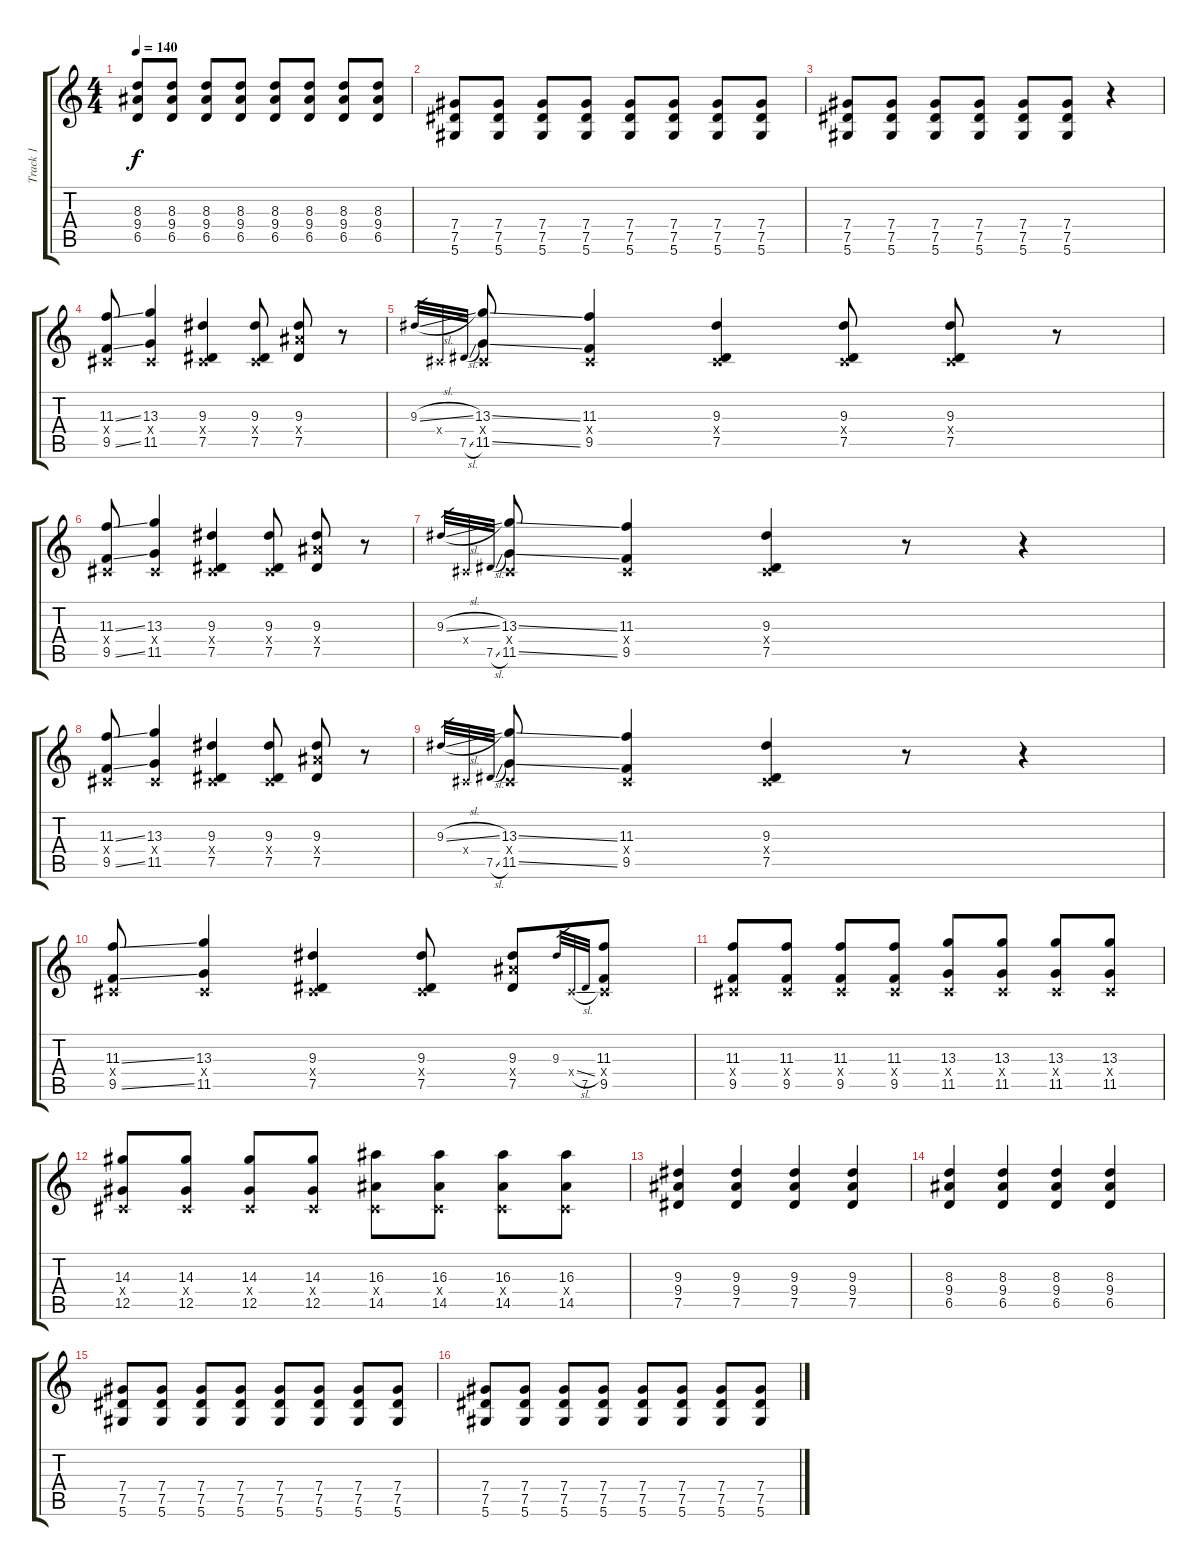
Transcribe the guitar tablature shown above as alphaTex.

\track ("Track 1" "Track 1") {instrument electricguitarclean}
\staff {score tabs}
\tuning (Eb4 Bb3 Gb3 Db3 Ab2 Eb2) {hide}
\ts (4 4)
\tempo 140
\clef g2
\ks c
(8.3 9.4 6.5).8{dy f} (8.3 9.4 6.5).8 (8.3 9.4 6.5).8 (8.3 9.4 6.5).8 (8.3 9.4 6.5).8 (8.3 9.4 6.5).8 (8.3 9.4 6.5).8 (8.3 9.4 6.5).8 |
(7.4 7.5 5.6).8 (7.4 7.5 5.6).8 (7.4 7.5 5.6).8 (7.4 7.5 5.6).8 (7.4 7.5 5.6).8 (7.4 7.5 5.6).8 (7.4 7.5 5.6).8 (7.4 7.5 5.6).8 |
(7.4 7.5 5.6).8 (7.4 7.5 5.6).8 (7.4 7.5 5.6).8 (7.4 7.5 5.6).8 (7.4 7.5 5.6).8 (7.4 7.5 5.6).8 r.4 |
(11.3{ss} 0.4{x} 9.5{ss}).8{instrument distortionguitar} (13.3 0.4{x} 11.5).4 (9.3 0.4{x} 7.5).4 (9.3 0.4{x} 7.5).8 (9.3 9.4{x} 7.5).8 r.8 |
9.3{sl}.32{gr} 0.4{x}.32{gr} 7.5{sl}.32{gr} (13.3{ss} 0.4{x} 11.5{ss}).8 (11.3 0.4{x} 9.5).4 (9.3 0.4{x} 7.5).4 (9.3 0.4{x} 7.5).8 (9.3 0.4{x} 7.5).8 r.8 |
(11.3{ss} 0.4{x} 9.5{ss}).8{instrument distortionguitar} (13.3 0.4{x} 11.5).4 (9.3 0.4{x} 7.5).4 (9.3 0.4{x} 7.5).8 (9.3 9.4{x} 7.5).8 r.8 |
9.3{sl}.32{gr} 0.4{x}.32{gr} 7.5{sl}.32{gr} (13.3{ss} 0.4{x} 11.5{ss}).8 (11.3 0.4{x} 9.5).4 (9.3 0.4{x} 7.5).4 r.8 r.4 |
(11.3{ss} 0.4{x} 9.5{ss}).8{instrument distortionguitar} (13.3 0.4{x} 11.5).4 (9.3 0.4{x} 7.5).4 (9.3 0.4{x} 7.5).8 (9.3 9.4{x} 7.5).8 r.8 |
9.3{sl}.32{gr} 0.4{x}.32{gr} 7.5{sl}.32{gr} (13.3{ss} 0.4{x} 11.5{ss}).8 (11.3 0.4{x} 9.5).4 (9.3 0.4{x} 7.5).4 r.8 r.4 |
(11.3{ss} 0.4{x} 9.5{ss}).8{instrument distortionguitar} (13.3 0.4{x} 11.5).4 (9.3 0.4{x} 7.5).4 (9.3 0.4{x} 7.5).8 (9.3 9.4{x} 7.5).8 9.3.32{gr} 0.4{sl x}.32{gr} 7.5.32{gr} (11.3 0.4{x} 9.5).8 |
(11.3 0.4{x} 9.5).8 (11.3 0.4{x} 9.5).8 (11.3 0.4{x} 9.5).8 (11.3 0.4{x} 9.5).8 (13.3 0.4{x} 11.5).8 (13.3 0.4{x} 11.5).8 (13.3 0.4{x} 11.5).8 (13.3 0.4{x} 11.5).8 |
(14.3 0.4{x} 12.5).8 (14.3 0.4{x} 12.5).8 (14.3 0.4{x} 12.5).8 (14.3 0.4{x} 12.5).8 (16.3 0.4{x} 14.5).8 (16.3 0.4{x} 14.5).8 (16.3 0.4{x} 14.5).8 (16.3 0.4{x} 14.5).8 |
(9.3 9.4 7.5).4{instrument distortionguitar} (9.3 9.4 7.5).4 (9.3 9.4 7.5).4 (9.3 9.4 7.5).4 |
(8.3 9.4 6.5).4 (8.3 9.4 6.5).4 (8.3 9.4 6.5).4 (8.3 9.4 6.5).4 |
(7.4 7.5 5.6).8{volume 16} (7.4 7.5 5.6).8 (7.4 7.5 5.6).8 (7.4 7.5 5.6).8 (7.4 7.5 5.6).8 (7.4 7.5 5.6).8 (7.4 7.5 5.6).8 (7.4 7.5 5.6).8 |
(7.4 7.5 5.6).8 (7.4 7.5 5.6).8 (7.4 7.5 5.6).8 (7.4 7.5 5.6).8 (7.4 7.5 5.6).8 (7.4 7.5 5.6).8 (7.4 7.5 5.6).8 (7.4 7.5 5.6).8
